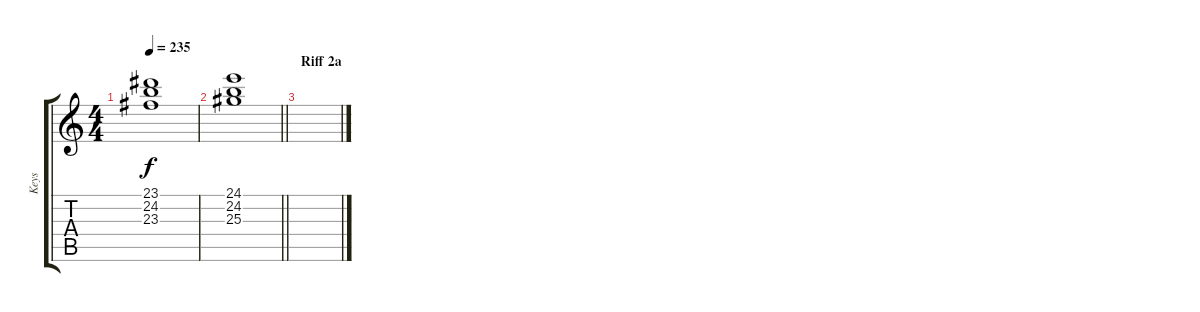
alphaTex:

\track ("Keys" "Keys") {instrument drawbarorgan}
\staff {score tabs}
\tuning (E4 B3 G3 D3 A2 E2) {hide}
\ts (4 4)
\tempo 235
\clef g2
\ks aminor
(23.1 24.2 23.3).1{dy f} |
\barLineRight lightlight
(24.1 24.2 25.3).1 |
\section ("" "Riff 2a")
